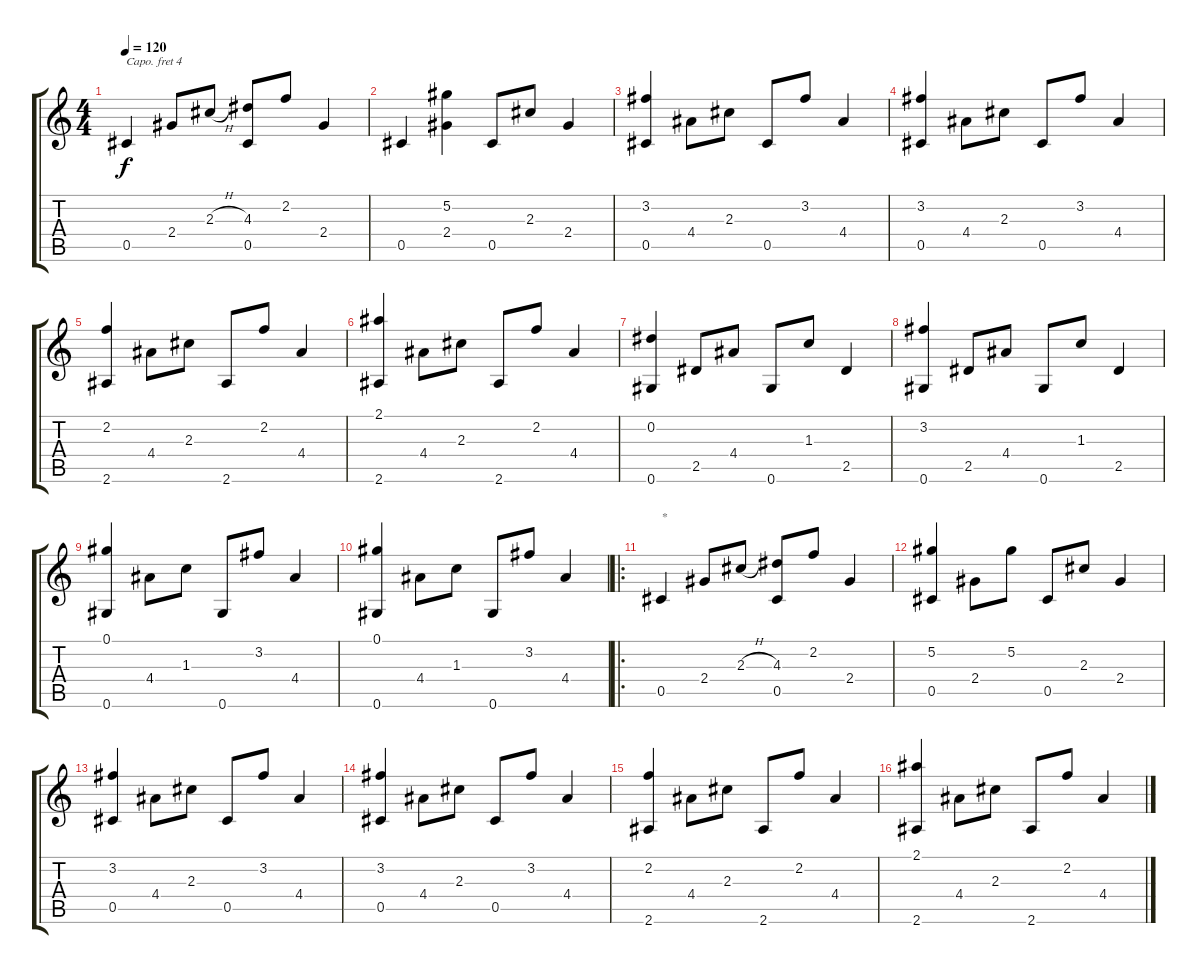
\track "" {instrument acousticguitarnylon}
\staff {score tabs}
\capo 4
\tuning (E4 B3 G3 D3 A2 E2) {hide}
\ts (4 4)
\tempo 120
\clef g2
\ks c
0.5.4{dy f instrument acousticguitarnylon} 2.4.8 2.3{h}.8 (4.3 0.5).8 2.2.8 2.4.4 |
0.5.4 (5.2 2.4).4 0.5.8 2.3.8 2.4.4 |
(3.2 0.5).4 4.4.8 2.3.8 0.5.8 3.2.8 4.4.4 |
(3.2 0.5).4 4.4.8 2.3.8 0.5.8 3.2.8 4.4.4 |
(2.2 2.6).4 4.4.8 2.3.8 2.6.8 2.2.8 4.4.4 |
(2.1 2.6).4 4.4.8 2.3.8 2.6.8 2.2.8 4.4.4 |
(0.2 0.6).4 2.5.8 4.4.8 0.6.8 1.3.8 2.5.4 |
(3.2 0.6).4 2.5.8 4.4.8 0.6.8 1.3.8 2.5.4 |
(0.1 0.6).4 4.4.8 1.3.8 0.6.8 3.2.8 4.4.4 |
(0.1 0.6).4 4.4.8 1.3.8 0.6.8 3.2.8 4.4.4 |
\ro
0.5.4{txt "*"} 2.4.8 2.3{h}.8 (4.3 0.5).8 2.2.8 2.4.4 |
(5.2 0.5).4 2.4.8 5.2.8 0.5.8 2.3.8 2.4.4 |
(3.2 0.5).4 4.4.8 2.3.8 0.5.8 3.2.8 4.4.4 |
(3.2 0.5).4 4.4.8 2.3.8 0.5.8 3.2.8 4.4.4 |
(2.2 2.6).4 4.4.8 2.3.8 2.6.8 2.2.8 4.4.4 |
(2.1 2.6).4 4.4.8 2.3.8 2.6.8 2.2.8 4.4.4
